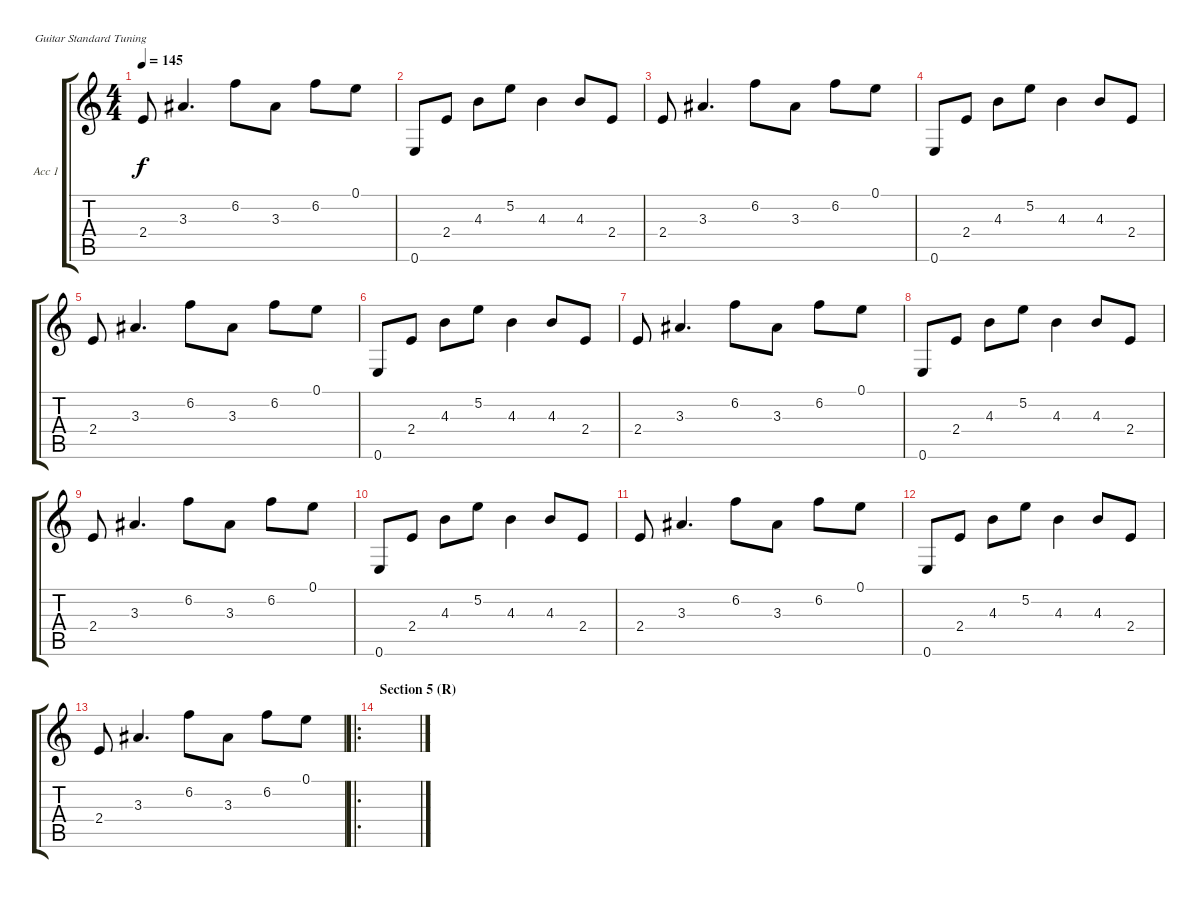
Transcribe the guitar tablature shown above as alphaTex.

\defaultSystemsLayout 4
\bracketExtendMode groupsimilarinstruments
\firstSystemTrackNameOrientation horizontal
\otherSystemsTrackNameOrientation horizontal
\track ("Guitar Acoustic 1" "Acc 1") {instrument acousticguitarsteel}
\staff {score tabs}
\tuning (E4 B3 G3 D3 A2 E2)
\ts (4 4)
\tempo 145
\clef g2
\ks c
2.4.8{dy f} 3.3.4{d} 6.2.8 3.3.8 6.2.8 0.1.8 |
0.6.8 2.4.8 4.3.8 5.2.8 4.3.4 4.3.8 2.4.8 |
2.4.8 3.3.4{d} 6.2.8 3.3.8 6.2.8 0.1.8 |
0.6.8 2.4.8 4.3.8 5.2.8 4.3.4 4.3.8 2.4.8 |
2.4.8 3.3.4{d} 6.2.8 3.3.8 6.2.8 0.1.8 |
0.6.8 2.4.8 4.3.8 5.2.8 4.3.4 4.3.8 2.4.8 |
2.4.8 3.3.4{d} 6.2.8 3.3.8 6.2.8 0.1.8 |
0.6.8 2.4.8 4.3.8 5.2.8 4.3.4 4.3.8 2.4.8 |
2.4.8 3.3.4{d} 6.2.8 3.3.8 6.2.8 0.1.8 |
0.6.8 2.4.8 4.3.8 5.2.8 4.3.4 4.3.8 2.4.8 |
2.4.8 3.3.4{d} 6.2.8 3.3.8 6.2.8 0.1.8 |
0.6.8 2.4.8 4.3.8 5.2.8 4.3.4 4.3.8 2.4.8 |
2.4.8 3.3.4{d} 6.2.8 3.3.8 6.2.8 0.1.8 |
\ro
\section ("" "Section 5 (R)")
